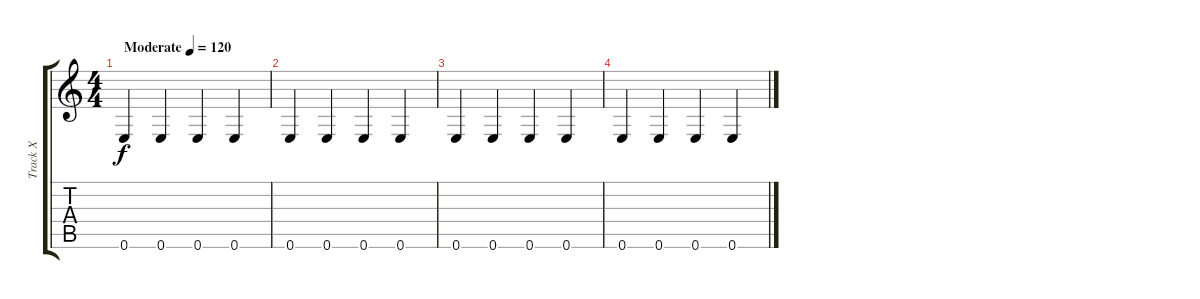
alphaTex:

\track ("Track X" "Track X") {instrument acousticguitarsteel}
\staff {score tabs}
\tuning (E4 B3 G3 D3 A2 E2) {hide}
\ts (4 4)
\tempo (120 "Moderate")
\clef g2
\ks c
0.6.4{dy f instrument acousticguitarsteel} 0.6.4 0.6.4 0.6.4 |
0.6.4 0.6.4 0.6.4 0.6.4 |
0.6.4 0.6.4 0.6.4 0.6.4 |
0.6.4 0.6.4 0.6.4 0.6.4
